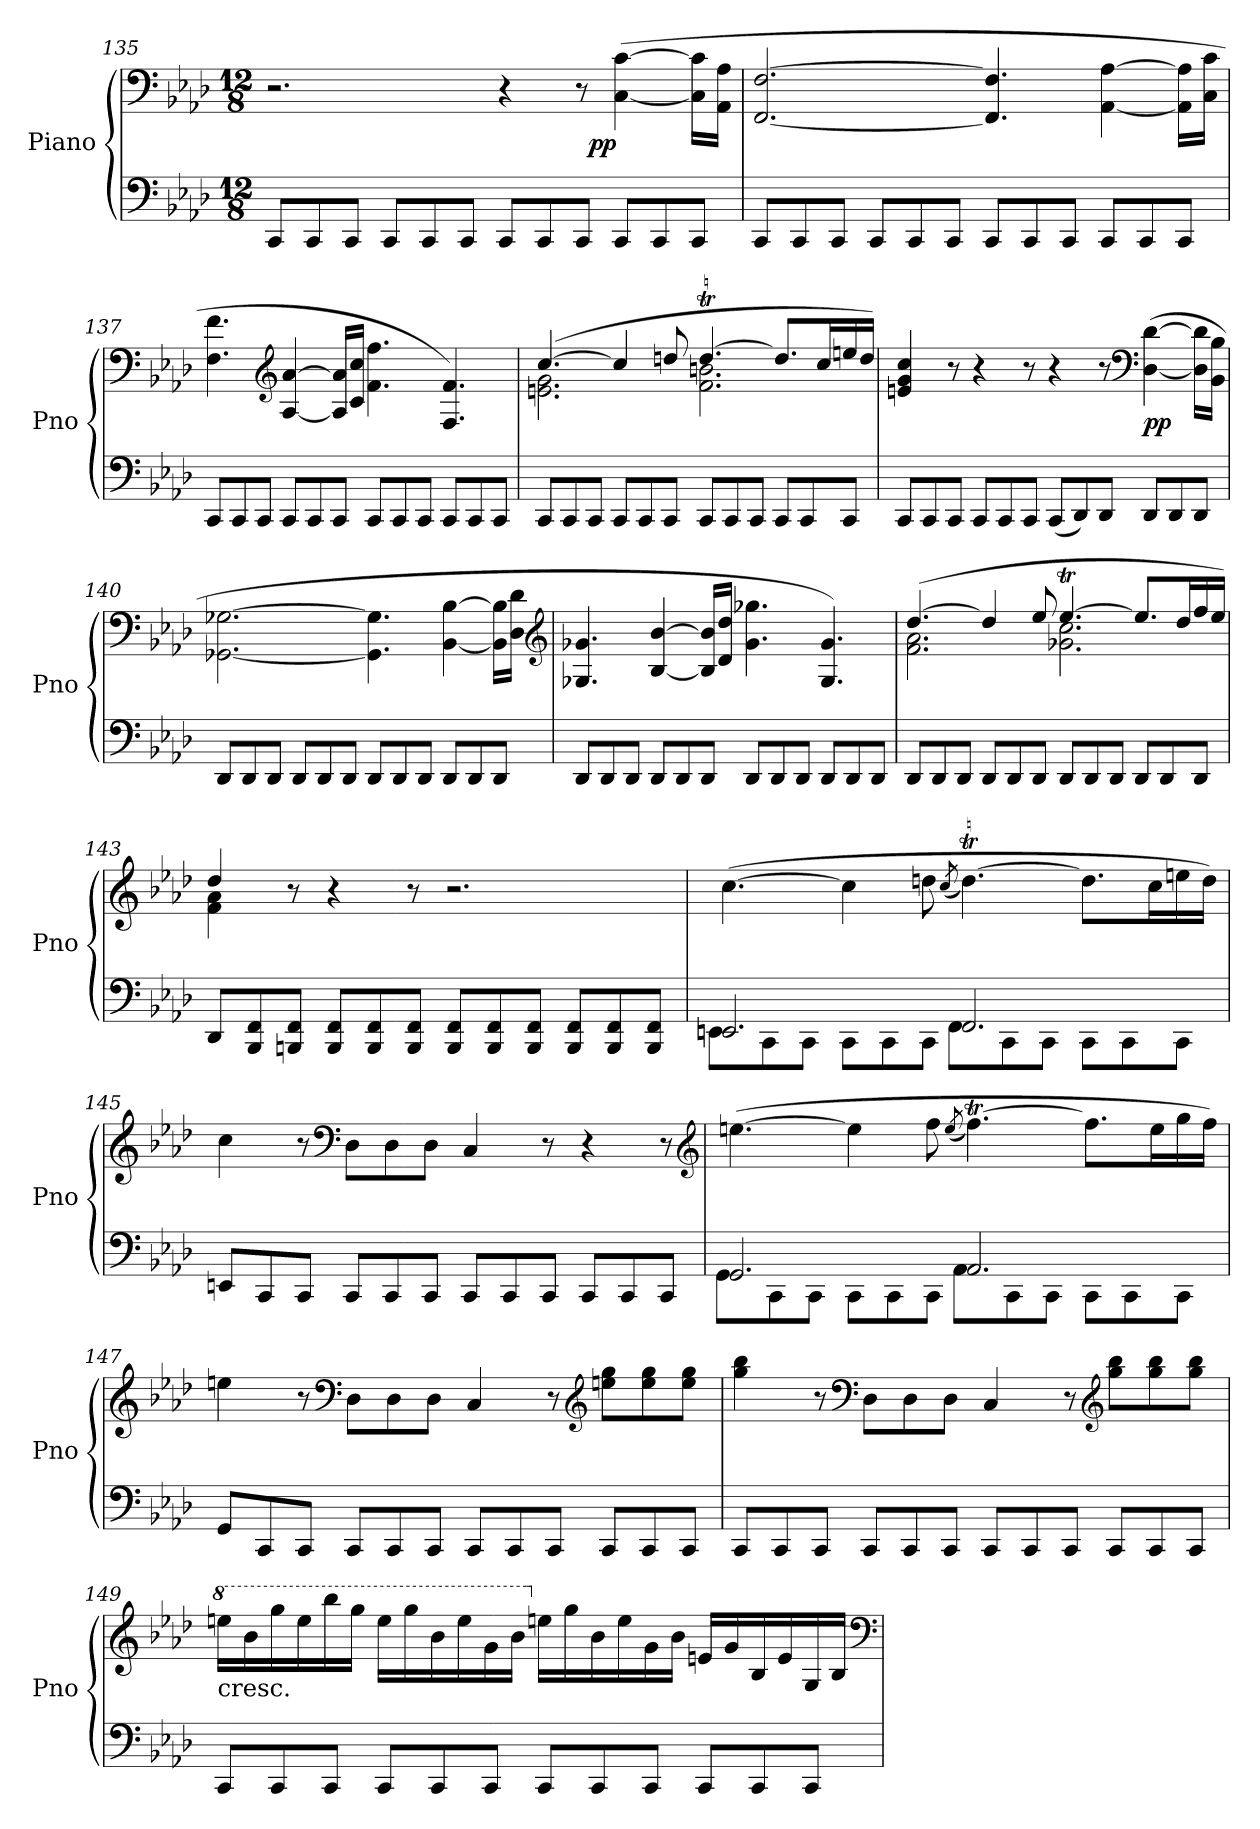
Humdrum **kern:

**kern	**kern	**dynam
*part1	*part1	*part1
*staff2	*staff1	*staff1/2
*I"Piano	*	*
*I'Pno	*	*
*clefF4	*clefF4	*
*k[b-e-a-d-]	*k[b-e-a-d-]	*
*M12/8	*M12/8	*
=135	=135	=135
8CCL	2.r	.
8CC	.	.
8CCJ	.	.
8CCL	.	.
8CC	.	.
8CCJ	.	.
8CCL	4r	.
8CC	.	.
8CCJ	8r	.
!	!	!LO:DY:rj
8CCL	(>[4C [4c	pp
8CC	.	.
8CCJ	16C] 16c]LL	.
.	16AA- 16A-JJ	.
=136	=136	=136
8CCL	[2.FF [2.F	.
8CC	.	.
8CCJ	.	.
8CCL	.	.
8CC	.	.
8CCJ	.	.
8CCL	4.FF] 4.F]	.
8CC	.	.
8CCJ	.	.
8CCL	[4AA- [4A-	.
8CC	.	.
8CCJ	16AA-] 16A-]LL	.
.	16C 16cJJ	.
=137	=137	=137
8CCL	4.F 4.f	.
8CC	.	.
8CCJ	.	.
*	*clefG2	*
8CCL	[4A- [4a-	.
8CC	.	.
8CCJ	16A-] 16a-]LL	.
.	16c 16ccJJ	.
8CCL	4.f 4.ff	.
8CC	.	.
8CCJ	.	.
8CCL	4.F 4.f)	.
8CC	.	.
8CCJ	.	.
=138	=138	=138
*	*^	*
8CCL	([4.cc	2.en 2.g	.
8CC	.	.	.
8CCJ	.	.	.
8CCL	4cc]	.	.
8CC	.	.	.
8CCJ	8ddn	.	.
8CCL	[4.ddT	2.f 2.bn	.
8CC	.	.	.
8CCJ	.	.	.
8CCL	8.ddL]	.	.
8CC	.	.	.
.	16ccL	.	.
8CCJ	16een	.	.
.	16ddJJ)	.	.
*	*v	*v	*
=139	=139	=139
8CCL	4en 4g 4cc	.
8CC	.	.
8CCJ	8r	.
8CCL	4r	.
8CC	.	.
8CCJ	8r	.
(8CCL	4r	.
8DD-)	.	.
8DD-J	8r	.
*	*clefF4	*
8DD-L	(>[4D- [4d-	pp
8DD-	.	.
8DD-J	16D-] 16d-]LL	.
.	16BB- 16B-JJ	.
=140	=140	=140
8DD-L	[2.GG-X\ [2.G-X\	.
8DD-	.	.
8DD-J	.	.
8DD-L	.	.
8DD-	.	.
8DD-J	.	.
8DD-L	4.GG-]\ 4.G-]\	.
8DD-	.	.
8DD-J	.	.
8DD-L	[4BB- [4B-	.
8DD-	.	.
8DD-J	16BB-] 16B-]LL	.
.	16D- 16d-JJ	.
*	*clefG2	*
=141	=141	=141
8DD-L	4.G-X 4.g-X	.
8DD-	.	.
8DD-J	.	.
8DD-L	[4B- [4b-	.
8DD-	.	.
8DD-J	16B-] 16b-]LL	.
.	16d- 16dd-JJ	.
8DD-L	4.g- 4.gg-X	.
8DD-	.	.
8DD-J	.	.
8DD-L	4.G- 4.g-)	.
8DD-	.	.
8DD-J	.	.
=142	=142	=142
*	*^	*
8DD-L	([4.dd-	2.f 2.a-	.
8DD-	.	.	.
8DD-J	.	.	.
8DD-L	4dd-]	.	.
8DD-	.	.	.
8DD-J	8ee-	.	.
8DD-L	[4.ee-T	2.g-X 2.cc	.
8DD-	.	.	.
8DD-J	.	.	.
8DD-L	8.ee-L]	.	.
8DD-	.	.	.
.	16dd-L	.	.
8DD-J	16ff	.	.
.	16ee-JJ)	.	.
=143	=143	=143	=143
8DD-L	4dd-	4f 4a-	.
8BBB- 8FF	.	.	.
8BBBn 8FFJ	8r	1ryy	.
8BBB 8FFL	4r	.	.
8BBB 8FF	.	.	.
8BBB 8FFJ	8r	.	.
8BBB 8FFL	2.r	.	.
8BBB 8FF	.	.	.
8BBB 8FFJ	.	.	.
8BBB 8FFL	.	.	.
8BBB 8FF	.	4ryy	.
8BBB 8FFJ	.	.	.
*	*v	*v	*
=144	=144	=144
*^	*	*
2.EEn	8EEnL	([4.cc	.
.	8CC	.	.
.	8CCJ	.	.
.	8CCL	4cc]	.
.	8CC	.	.
.	8CCJ	8ddn	.
.	.	(8qcc	.
2.FF	8FFL	[4.ddT)	.
.	8CC	.	.
.	8CCJ	.	.
.	8CCL	8.ddL]	.
.	8CC	.	.
.	.	16ccL	.
.	8CCJ	16een	.
.	.	16ddJJ)	.
*v	*v	*	*
=145	=145	=145
8EEnL	4cc	.
8CC	.	.
8CCJ	8r	.
*	*clefF4	*
8CCL	8D-L	.
8CC	8D-	.
8CCJ	8D-J	.
8CCL	4C	.
8CC	.	.
8CCJ	8r	.
8CCL	4r	.
8CC	.	.
8CCJ	8r	.
*	*clefG2	*
=146	=146	=146
*^	*	*
2.GG	8GGL	([4.een	.
.	8CC	.	.
.	8CCJ	.	.
.	8CCL	4ee]	.
.	8CC	.	.
.	8CCJ	8ff	.
.	.	(8qee	.
2.AA-	8AA-L	[4.ffT)	.
.	8CC	.	.
.	8CCJ	.	.
.	8CCL	8.ffL]	.
.	8CC	.	.
.	.	16eeL	.
.	8CCJ	16gg	.
.	.	16ffJJ)	.
*v	*v	*	*
=147	=147	=147
8GGL	4een	.
8CC	.	.
8CCJ	8r	.
*	*clefF4	*
8CCL	8D-L	.
8CC	8D-	.
8CCJ	8D-J	.
8CCL	4C	.
8CC	.	.
8CCJ	8r	.
*	*clefG2	*
8CCL	8een 8ggL	.
8CC	8ee 8gg	.
8CCJ	8ee 8ggJ	.
=148	=148	=148
8CCL	4gg 4bb-	.
8CC	.	.
8CCJ	8r	.
*	*clefF4	*
8CCL	8D-L	.
8CC	8D-	.
8CCJ	8D-J	.
8CCL	4C	.
8CC	.	.
8CCJ	8r	.
*	*clefG2	*
8CCL	8gg 8bb-L	.
8CC	8gg 8bb-	.
8CCJ	8gg 8bb-J	.
=149	=149	=149
*	*8va	*
!	!LO:TX:c:t=cresc.	!
8CCL	16eeenLL	.
.	16bb-	.
8CC	16ggg	.
.	16eee	.
8CCJ	16bbb-	.
.	16gggJJ	.
8CCL	16eeeLL	.
.	16ggg	.
8CC	16bb-	.
.	16eee	.
8CCJ	16gg	.
.	16bb-JJ	.
*	*X8va	*
8CCL	16eenLL	.
.	16gg	.
8CC	16b-	.
.	16ee	.
8CCJ	16g	.
.	16b-JJ	.
8CCL	16enLL	.
.	16g	.
8CC	16B-	.
.	16e	.
8CCJ	16G	.
.	16B-JJ	.
*	*clefF4	*
=	=	=
*-	*-	*-
